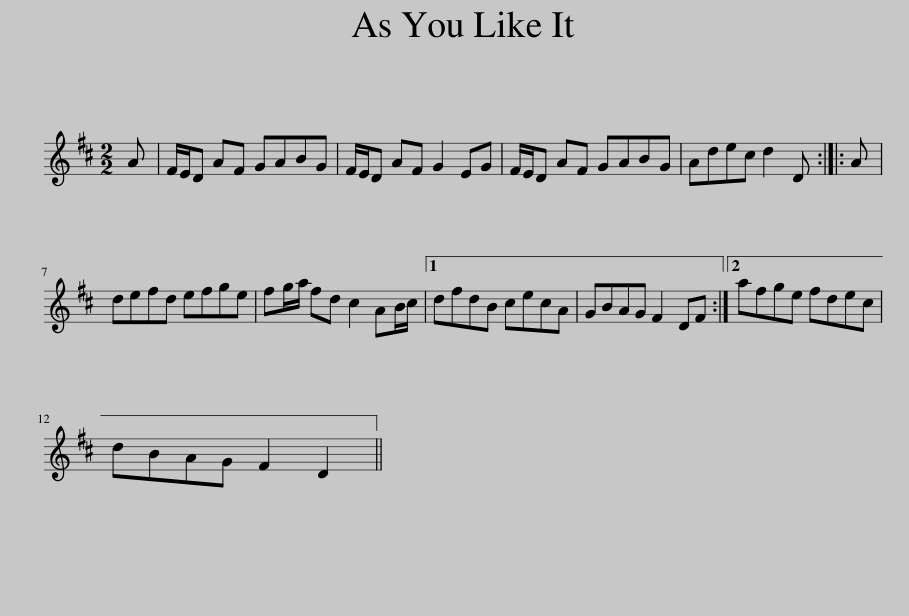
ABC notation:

X:1
L:1/8
M:2/2
I:linebreak $
K:D
V:1 treble
V:1
 A | F/E/D AF GABG | F/E/D AF G2 EG | F/E/D AF GABG | Adec d2 D :: %5
 A |$ defd efge | fg/a/ fd c2 AB/c/ |1 dfdB cecA | GBAG F2 DF :|2 %10
 afge fdec |$ dBAG F2 D2 || %12
